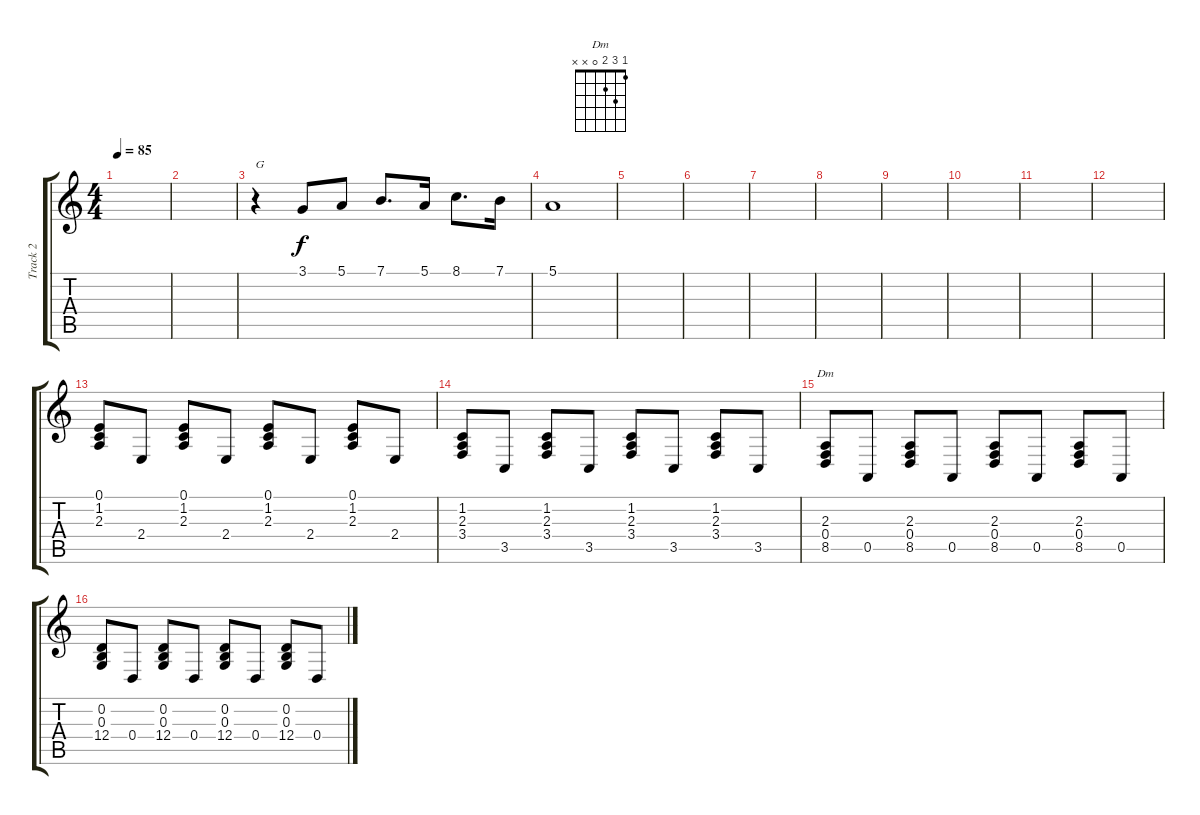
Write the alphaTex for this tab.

\track ("Track 2" "Track 2") {instrument acousticgrandpiano}
\staff {score tabs}
\tuning (E4 B3 G3 D3 A2 E2) {hide}
\chord ("Dm" 1 3 2 0 x x)
\ts (4 4)
\tempo 85
\clef g2
\ks c
|
|
r.4{txt "G"} 3.1.8 5.1.8 7.1.8{d} 5.1.16 8.1.8{d} 7.1.16 |
5.1.1 |
|
|
|
|
|
|
|
|
(0.1 1.2 2.3).8 2.4.8 (0.1 1.2 2.3).8 2.4.8 (0.1 1.2 2.3).8 2.4.8 (0.1 1.2 2.3).8 2.4.8 |
(1.2 2.3 3.4).8 3.5.8 (1.2 2.3 3.4).8 3.5.8 (1.2 2.3 3.4).8 3.5.8 (1.2 2.3 3.4).8 3.5.8 |
(2.3 0.4 8.5).8{ch "Dm"} 0.5.8 (2.3 0.4 8.5).8 0.5.8 (2.3 0.4 8.5).8 0.5.8 (2.3 0.4 8.5).8 0.5.8 |
(0.2 0.3 12.4).8 0.4.8 (0.2 0.3 12.4).8 0.4.8 (0.2 0.3 12.4).8 0.4.8 (0.2 0.3 12.4).8 0.4.8
